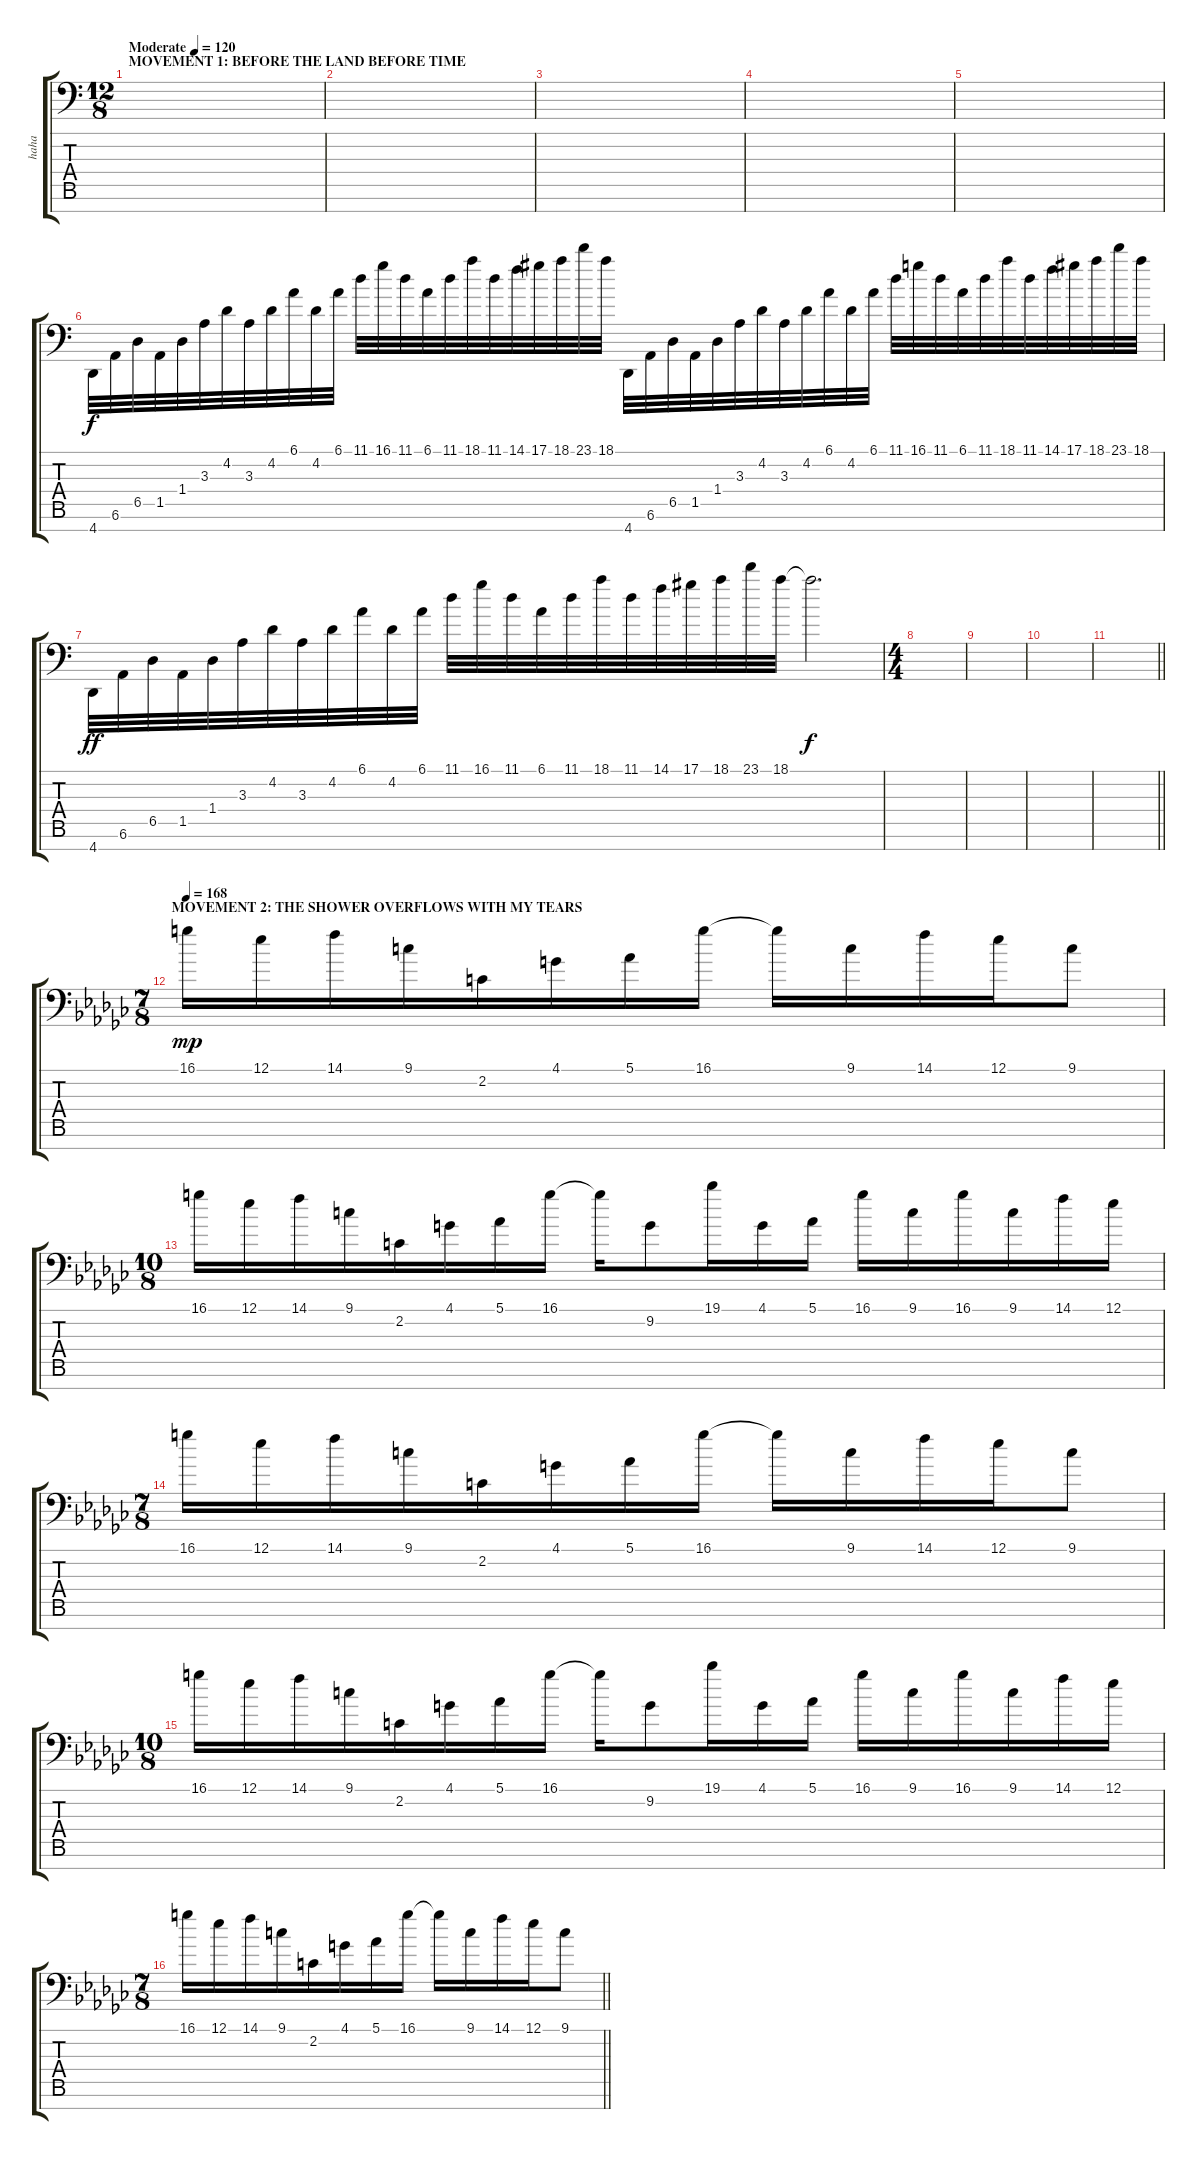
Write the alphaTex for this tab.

\track ("haha" "haha") {instrument lead2sawtooth}
\staff {score tabs}
\tuning (Eb4 Bb3 Gb3 Db3 Ab2 Eb2 Bb1) {hide}
\ts (12 8)
\section ("" "MOVEMENT 1: BEFORE THE LAND BEFORE TIME")
\tempo (120 "Moderate")
\clef f4
\ks c
|
|
|
|
|
4.7.32 6.6.32 6.5.32 1.5.32 1.4.32 3.3.32 4.2.32 3.3.32 4.2.32 6.1.32 4.2.32 6.1.32 11.1.32 16.1.32 11.1.32 6.1.32 11.1.32 18.1.32 11.1.32 14.1.32 17.1.32 18.1.32 23.1.32 18.1.32 4.7.32{dy f} 6.6.32 6.5.32 1.5.32 1.4.32 3.3.32 4.2.32 3.3.32 4.2.32 6.1.32 4.2.32 6.1.32 11.1.32 16.1.32 11.1.32 6.1.32 11.1.32 18.1.32 11.1.32 14.1.32 17.1.32 18.1.32 23.1.32 18.1.32 |
4.7.32{dy ff} 6.6.32 6.5.32 1.5.32 1.4.32 3.3.32 4.2.32 3.3.32 4.2.32 6.1.32 4.2.32 6.1.32 11.1.32 16.1.32 11.1.32 6.1.32 11.1.32 18.1.32 11.1.32 14.1.32 17.1.32 18.1.32 23.1.32 18.1.32 18.1{t}.2{d dy f} |
\ts (4 4)
|
|
|
\barLineRight lightlight
|
\ts (7 8)
\section ("" "MOVEMENT 2: THE SHOWER OVERFLOWS WITH MY TEARS")
\tempo 130
\tempo 168
\ks gb
16.1.16{dy mp} 12.1.16 14.1.16 9.1.16 2.2.16 4.1.16 5.1.16 16.1.16 16.1{t}.16 9.1.16 14.1.16 12.1.16 9.1.8 |
\ts (10 8)
16.1.16 12.1.16 14.1.16 9.1.16 2.2.16 4.1.16 5.1.16 16.1.16 16.1{t}.16 9.2.8 19.1.16 4.1.16 5.1.16 16.1.16 9.1.16 16.1.16 9.1.16 14.1.16 12.1.16 |
\ts (7 8)
16.1.16 12.1.16 14.1.16 9.1.16 2.2.16 4.1.16 5.1.16 16.1.16 16.1{t}.16 9.1.16 14.1.16 12.1.16 9.1.8 |
\ts (10 8)
16.1.16 12.1.16 14.1.16 9.1.16 2.2.16 4.1.16 5.1.16 16.1.16 16.1{t}.16 9.2.8 19.1.16 4.1.16 5.1.16 16.1.16 9.1.16 16.1.16 9.1.16 14.1.16 12.1.16 |
\ts (7 8)
\barLineRight lightlight
16.1.16 12.1.16 14.1.16 9.1.16 2.2.16 4.1.16 5.1.16 16.1.16 16.1{t}.16 9.1.16 14.1.16 12.1.16 9.1.8
